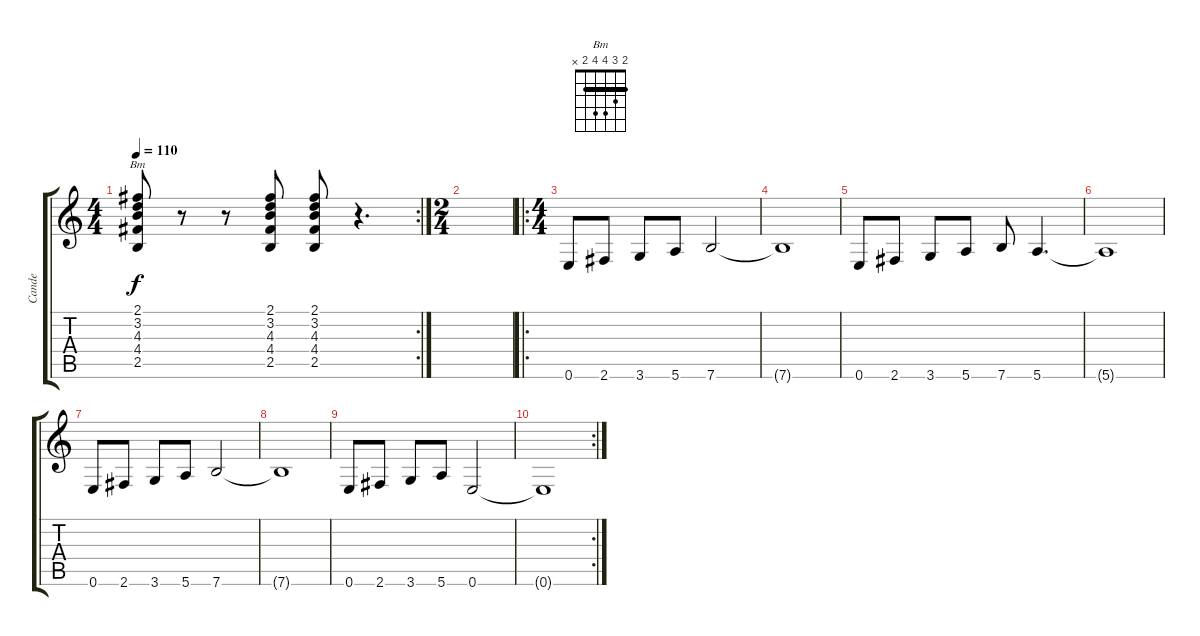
\track ("Cande" "Cande") {instrument overdrivenguitar}
\staff {score tabs}
\tuning (E4 B3 G3 D3 A2 E2) {hide}
\chord ("Bm" 2 3 4 4 2 x) {barre 2}
\rc 2
\ts (4 4)
\tempo 110
\clef g2
\ks c
(2.1 3.2 4.3 4.4 2.5).8{ch "Bm" dy f} r.8 r.8 (2.1 3.2 4.3 4.4 2.5).8 (2.1 3.2 4.3 4.4 2.5).8 r.4{d} |
\ts (2 4)
|
\ro
\ts (4 4)
0.6.8 2.6.8 3.6.8 5.6.8 7.6.2 |
7.6{t}.1 |
0.6.8 2.6.8 3.6.8 5.6.8 7.6.8 5.6.4{d} |
5.6{t}.1 |
0.6.8 2.6.8 3.6.8 5.6.8 7.6.2 |
7.6{t}.1 |
0.6.8 2.6.8 3.6.8 5.6.8 0.6.2 |
\rc 2
0.6{t}.1
